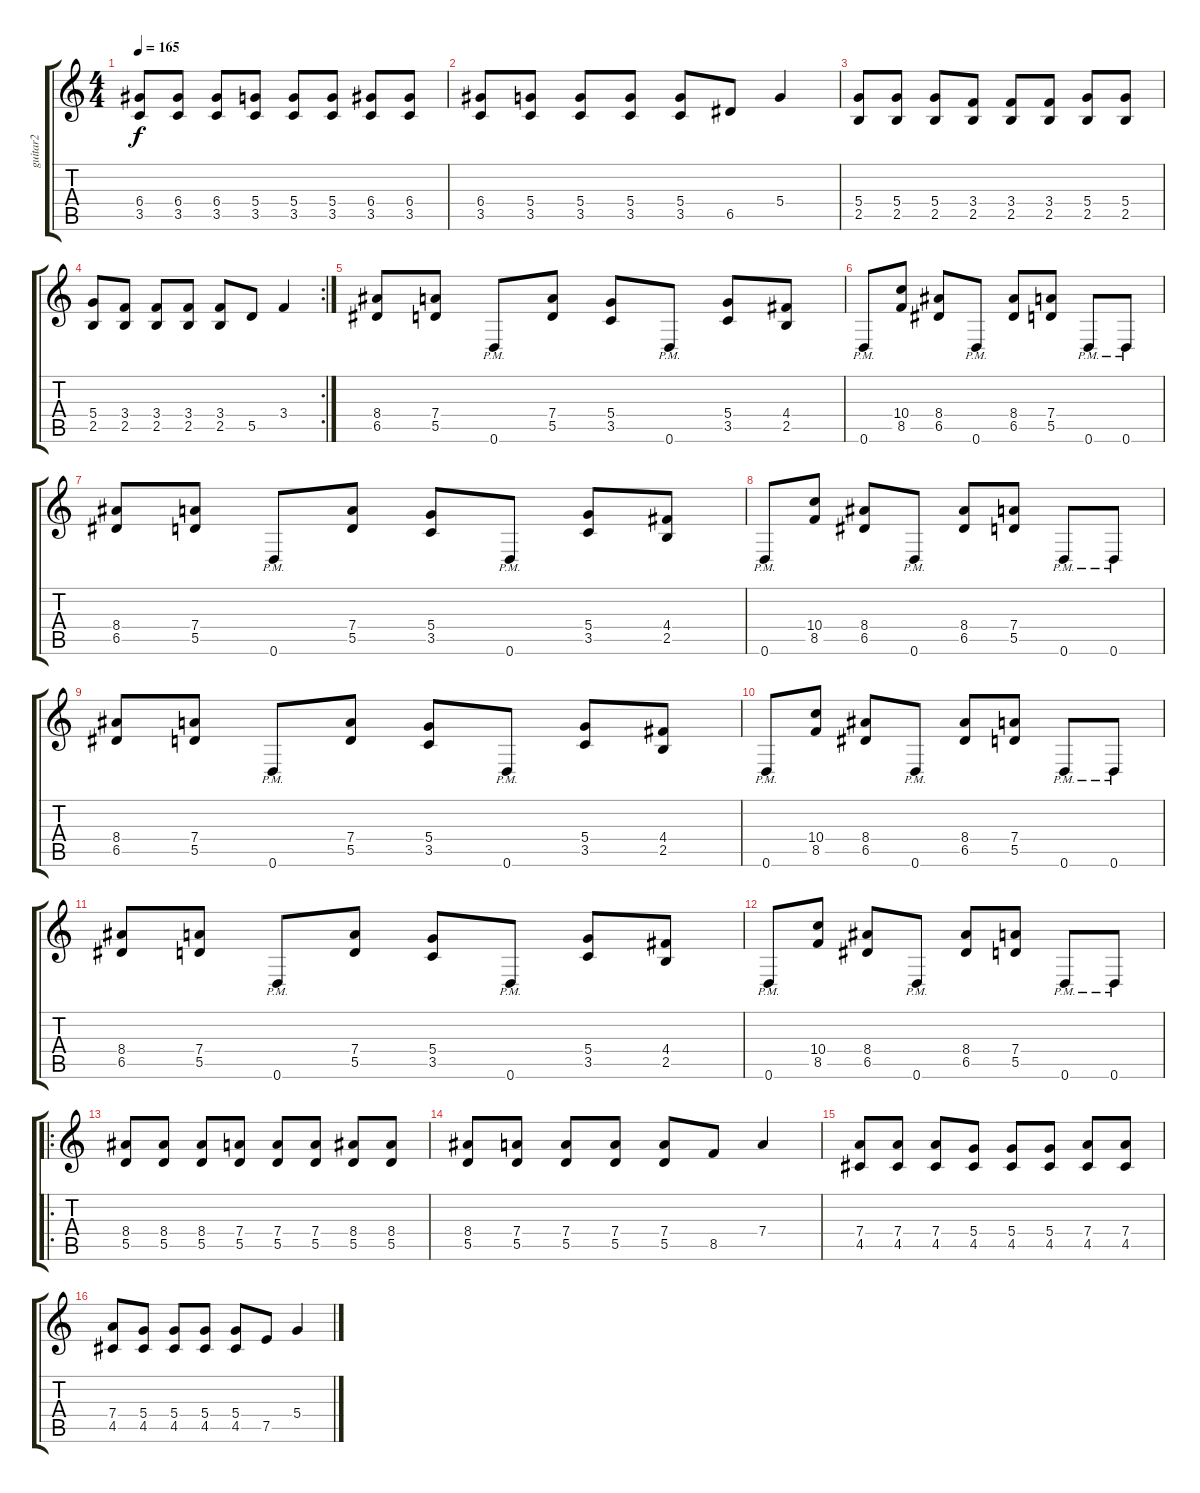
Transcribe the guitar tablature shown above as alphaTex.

\track ("guitar2" "guitar2") {instrument distortionguitar}
\staff {score tabs}
\tuning (E4 B3 G3 D3 A2 D2) {hide}
\ts (4 4)
\tempo 165
\clef g2
\ks c
(6.4 3.5).8{dy f} (6.4 3.5).8 (6.4 3.5).8 (5.4 3.5).8 (5.4 3.5).8 (5.4 3.5).8 (6.4 3.5).8 (6.4 3.5).8 |
(6.4 3.5).8 (5.4 3.5).8 (5.4 3.5).8 (5.4 3.5).8 (5.4 3.5).8 6.5.8 5.4.4 |
(5.4 2.5).8 (5.4 2.5).8 (5.4 2.5).8 (3.4 2.5).8 (3.4 2.5).8 (3.4 2.5).8 (5.4 2.5).8 (5.4 2.5).8 |
\rc 2
(5.4 2.5).8 (3.4 2.5).8 (3.4 2.5).8 (3.4 2.5).8 (3.4 2.5).8 5.5.8 3.4.4 |
(8.4 6.5).8{volume 11} (7.4 5.5).8 0.6{pm}.8 (7.4 5.5).8 (5.4 3.5).8 0.6{pm}.8 (5.4 3.5).8 (4.4 2.5).8 |
0.6{pm}.8 (10.4 8.5).8 (8.4 6.5).8 0.6{pm}.8 (8.4 6.5).8 (7.4 5.5).8 0.6{pm}.8 0.6{pm}.8 |
(8.4 6.5).8{volume 11} (7.4 5.5).8 0.6{pm}.8 (7.4 5.5).8 (5.4 3.5).8 0.6{pm}.8 (5.4 3.5).8 (4.4 2.5).8 |
0.6{pm}.8 (10.4 8.5).8 (8.4 6.5).8 0.6{pm}.8 (8.4 6.5).8 (7.4 5.5).8 0.6{pm}.8 0.6{pm}.8 |
(8.4 6.5).8{volume 11} (7.4 5.5).8 0.6{pm}.8 (7.4 5.5).8 (5.4 3.5).8 0.6{pm}.8 (5.4 3.5).8 (4.4 2.5).8 |
0.6{pm}.8 (10.4 8.5).8 (8.4 6.5).8 0.6{pm}.8 (8.4 6.5).8 (7.4 5.5).8 0.6{pm}.8 0.6{pm}.8 |
(8.4 6.5).8{volume 11} (7.4 5.5).8 0.6{pm}.8 (7.4 5.5).8 (5.4 3.5).8 0.6{pm}.8 (5.4 3.5).8 (4.4 2.5).8 |
0.6{pm}.8 (10.4 8.5).8 (8.4 6.5).8 0.6{pm}.8 (8.4 6.5).8 (7.4 5.5).8 0.6{pm}.8 0.6{pm}.8 |
\ro
(8.4 5.5).8 (8.4 5.5).8 (8.4 5.5).8 (7.4 5.5).8 (7.4 5.5).8 (7.4 5.5).8 (8.4 5.5).8 (8.4 5.5).8 |
(8.4 5.5).8 (7.4 5.5).8 (7.4 5.5).8 (7.4 5.5).8 (7.4 5.5).8 8.5.8 7.4.4 |
(7.4 4.5).8 (7.4 4.5).8 (7.4 4.5).8 (5.4 4.5).8 (5.4 4.5).8 (5.4 4.5).8 (7.4 4.5).8 (7.4 4.5).8 |
(7.4 4.5).8 (5.4 4.5).8 (5.4 4.5).8 (5.4 4.5).8 (5.4 4.5).8 7.5.8 5.4.4
